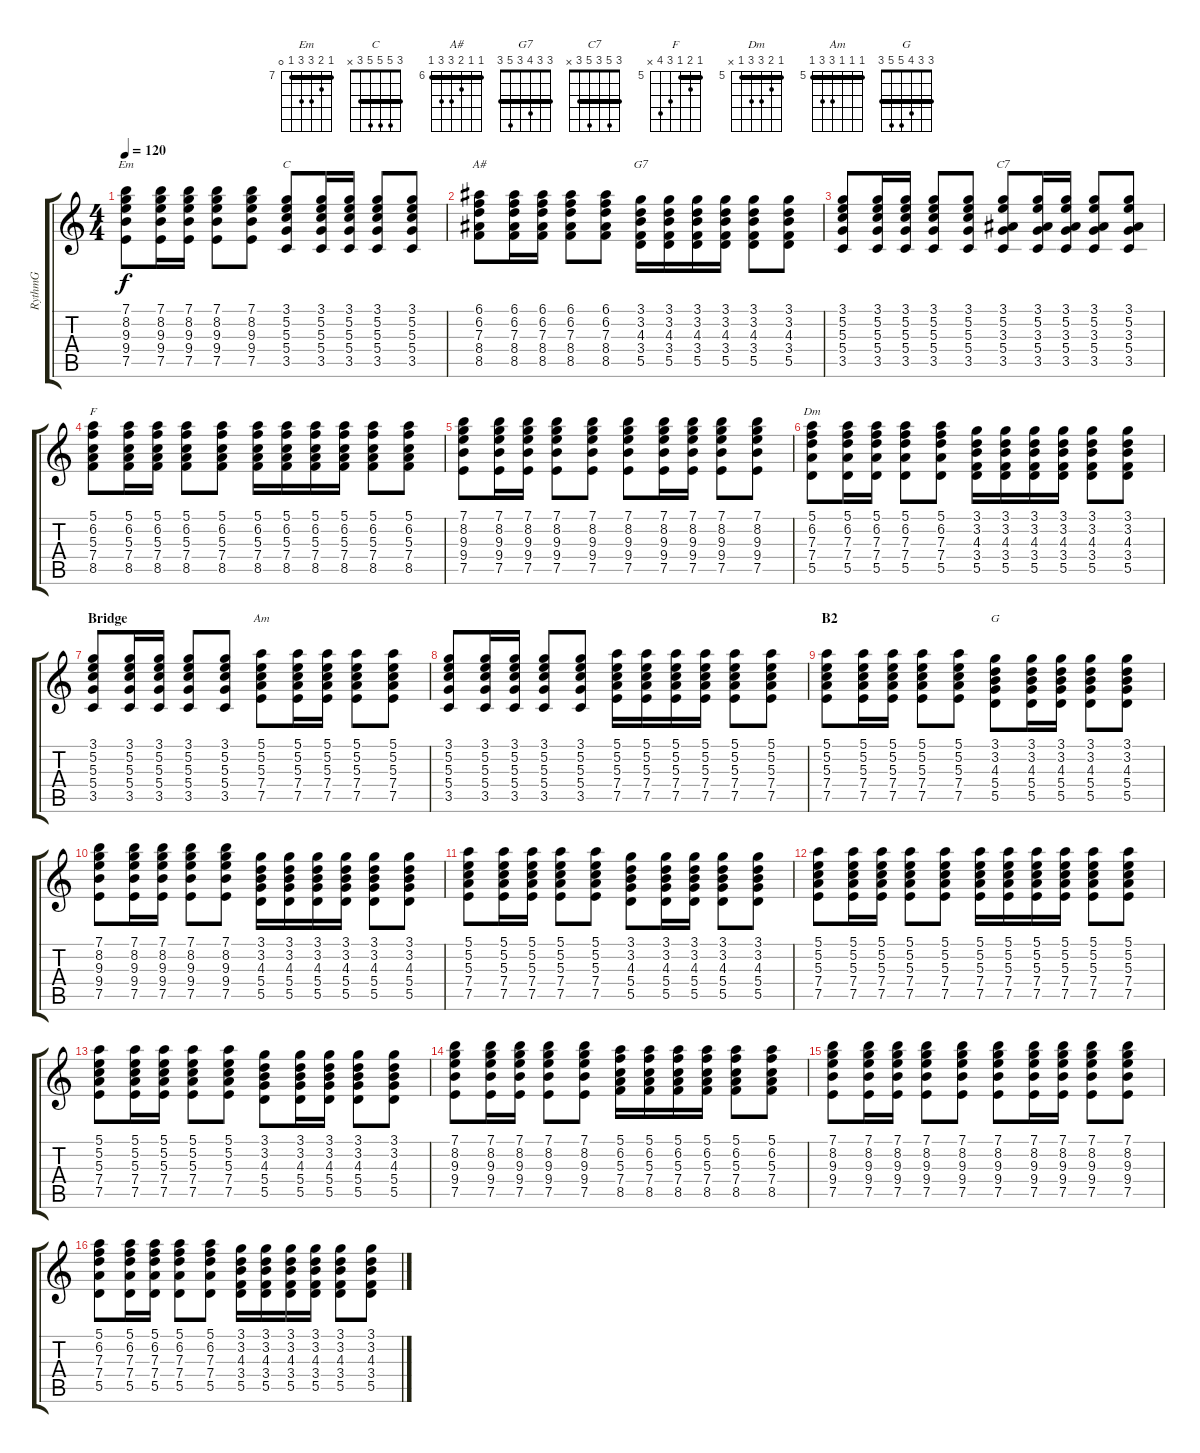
\track ("RythmG" "RythmG") {instrument acousticguitarnylon}
\staff {score tabs}
\tuning (E4 B3 G3 D3 A2 E2) {hide}
\chord ("Em" 7 8 9 9 7 0) {firstfret 7 barre 7}
\chord ("C" 3 5 5 5 3 x) {barre 3}
\chord ("A#" 6 6 7 8 8 6) {firstfret 6 barre 6}
\chord ("G7" 3 3 4 3 5 3) {barre 3}
\chord ("C7" 3 5 3 5 3 x) {barre 3}
\chord ("F" 5 6 5 7 8 x) {firstfret 5 barre 5}
\chord ("Dm" 5 6 7 7 5 x) {firstfret 5 barre 5}
\chord ("Am" 5 5 5 7 7 5) {firstfret 5 barre 5}
\chord ("G" 3 3 4 5 5 3) {barre 3}
\ts (4 4)
\tempo 120
\clef g2
\ks c
(7.1 8.2 9.3 9.4 7.5).8{ch "Em" dy f} (7.1 8.2 9.3 9.4 7.5).16 (7.1 8.2 9.3 9.4 7.5).16 (7.1 8.2 9.3 9.4 7.5).8 (7.1 8.2 9.3 9.4 7.5).8 (3.1 5.2 5.3 5.4 3.5).8{ch "C"} (3.1 5.2 5.3 5.4 3.5).16 (3.1 5.2 5.3 5.4 3.5).16 (3.1 5.2 5.3 5.4 3.5).8 (3.1 5.2 5.3 5.4 3.5).8 |
(6.1 6.2 7.3 8.4 8.5).8{ch "A#"} (6.1 6.2 7.3 8.4 8.5).16 (6.1 6.2 7.3 8.4 8.5).16 (6.1 6.2 7.3 8.4 8.5).8 (6.1 6.2 7.3 8.4 8.5).8 (3.1 3.2 4.3 3.4 5.5).16{ch "G7"} (3.1 3.2 4.3 3.4 5.5).16 (3.1 3.2 4.3 3.4 5.5).16 (3.1 3.2 4.3 3.4 5.5).16 (3.1 3.2 4.3 3.4 5.5).8 (3.1 3.2 4.3 3.4 5.5).8 |
(3.1 5.2 5.3 5.4 3.5).8 (3.1 5.2 5.3 5.4 3.5).16 (3.1 5.2 5.3 5.4 3.5).16 (3.1 5.2 5.3 5.4 3.5).8 (3.1 5.2 5.3 5.4 3.5).8 (3.1 5.2 3.3 5.4 3.5).8{ch "C7"} (3.1 5.2 3.3 5.4 3.5).16 (3.1 5.2 3.3 5.4 3.5).16 (3.1 5.2 3.3 5.4 3.5).8 (3.1 5.2 3.3 5.4 3.5).8 |
(5.1 6.2 5.3 7.4 8.5).8{ch "F"} (5.1 6.2 5.3 7.4 8.5).16 (5.1 6.2 5.3 7.4 8.5).16 (5.1 6.2 5.3 7.4 8.5).8 (5.1 6.2 5.3 7.4 8.5).8 (5.1 6.2 5.3 7.4 8.5).16 (5.1 6.2 5.3 7.4 8.5).16 (5.1 6.2 5.3 7.4 8.5).16 (5.1 6.2 5.3 7.4 8.5).16 (5.1 6.2 5.3 7.4 8.5).8 (5.1 6.2 5.3 7.4 8.5).8 |
(7.1 8.2 9.3 9.4 7.5).8 (7.1 8.2 9.3 9.4 7.5).16 (7.1 8.2 9.3 9.4 7.5).16 (7.1 8.2 9.3 9.4 7.5).8 (7.1 8.2 9.3 9.4 7.5).8 (7.1 8.2 9.3 9.4 7.5).8 (7.1 8.2 9.3 9.4 7.5).16 (7.1 8.2 9.3 9.4 7.5).16 (7.1 8.2 9.3 9.4 7.5).8 (7.1 8.2 9.3 9.4 7.5).8 |
(5.1 6.2 7.3 7.4 5.5).8{ch "Dm"} (5.1 6.2 7.3 7.4 5.5).16 (5.1 6.2 7.3 7.4 5.5).16 (5.1 6.2 7.3 7.4 5.5).8 (5.1 6.2 7.3 7.4 5.5).8 (3.1 3.2 4.3 3.4 5.5).16 (3.1 3.2 4.3 3.4 5.5).16 (3.1 3.2 4.3 3.4 5.5).16 (3.1 3.2 4.3 3.4 5.5).16 (3.1 3.2 4.3 3.4 5.5).8 (3.1 3.2 4.3 3.4 5.5).8 |
\section ("" "Bridge")
(3.1 5.2 5.3 5.4 3.5).8 (3.1 5.2 5.3 5.4 3.5).16 (3.1 5.2 5.3 5.4 3.5).16 (3.1 5.2 5.3 5.4 3.5).8 (3.1 5.2 5.3 5.4 3.5).8 (5.1 5.2 5.3 7.4 7.5).8{ch "Am"} (5.1 5.2 5.3 7.4 7.5).16 (5.1 5.2 5.3 7.4 7.5).16 (5.1 5.2 5.3 7.4 7.5).8 (5.1 5.2 5.3 7.4 7.5).8 |
(3.1 5.2 5.3 5.4 3.5).8 (3.1 5.2 5.3 5.4 3.5).16 (3.1 5.2 5.3 5.4 3.5).16 (3.1 5.2 5.3 5.4 3.5).8 (3.1 5.2 5.3 5.4 3.5).8 (5.1 5.2 5.3 7.4 7.5).16 (5.1 5.2 5.3 7.4 7.5).16 (5.1 5.2 5.3 7.4 7.5).16 (5.1 5.2 5.3 7.4 7.5).16 (5.1 5.2 5.3 7.4 7.5).8 (5.1 5.2 5.3 7.4 7.5).8 |
\section ("" "B2")
(5.1 5.2 5.3 7.4 7.5).8 (5.1 5.2 5.3 7.4 7.5).16 (5.1 5.2 5.3 7.4 7.5).16 (5.1 5.2 5.3 7.4 7.5).8 (5.1 5.2 5.3 7.4 7.5).8 (3.1 3.2 4.3 5.4 5.5).8{ch "G"} (3.1 3.2 4.3 5.4 5.5).16 (3.1 3.2 4.3 5.4 5.5).16 (3.1 3.2 4.3 5.4 5.5).8 (3.1 3.2 4.3 5.4 5.5).8 |
(7.1 8.2 9.3 9.4 7.5).8 (7.1 8.2 9.3 9.4 7.5).16 (7.1 8.2 9.3 9.4 7.5).16 (7.1 8.2 9.3 9.4 7.5).8 (7.1 8.2 9.3 9.4 7.5).8 (3.1 3.2 4.3 5.4 5.5).16 (3.1 3.2 4.3 5.4 5.5).16 (3.1 3.2 4.3 5.4 5.5).16 (3.1 3.2 4.3 5.4 5.5).16 (3.1 3.2 4.3 5.4 5.5).8 (3.1 3.2 4.3 5.4 5.5).8 |
(5.1 5.2 5.3 7.4 7.5).8 (5.1 5.2 5.3 7.4 7.5).16 (5.1 5.2 5.3 7.4 7.5).16 (5.1 5.2 5.3 7.4 7.5).8 (5.1 5.2 5.3 7.4 7.5).8 (3.1 3.2 4.3 5.4 5.5).8 (3.1 3.2 4.3 5.4 5.5).16 (3.1 3.2 4.3 5.4 5.5).16 (3.1 3.2 4.3 5.4 5.5).8 (3.1 3.2 4.3 5.4 5.5).8 |
(5.1 5.2 5.3 7.4 7.5).8 (5.1 5.2 5.3 7.4 7.5).16 (5.1 5.2 5.3 7.4 7.5).16 (5.1 5.2 5.3 7.4 7.5).8 (5.1 5.2 5.3 7.4 7.5).8 (5.1 5.2 5.3 7.4 7.5).16 (5.1 5.2 5.3 7.4 7.5).16 (5.1 5.2 5.3 7.4 7.5).16 (5.1 5.2 5.3 7.4 7.5).16 (5.1 5.2 5.3 7.4 7.5).8 (5.1 5.2 5.3 7.4 7.5).8 |
(5.1 5.2 5.3 7.4 7.5).8 (5.1 5.2 5.3 7.4 7.5).16 (5.1 5.2 5.3 7.4 7.5).16 (5.1 5.2 5.3 7.4 7.5).8 (5.1 5.2 5.3 7.4 7.5).8 (3.1 3.2 4.3 5.4 5.5).8 (3.1 3.2 4.3 5.4 5.5).16 (3.1 3.2 4.3 5.4 5.5).16 (3.1 3.2 4.3 5.4 5.5).8 (3.1 3.2 4.3 5.4 5.5).8 |
(7.1 8.2 9.3 9.4 7.5).8 (7.1 8.2 9.3 9.4 7.5).16 (7.1 8.2 9.3 9.4 7.5).16 (7.1 8.2 9.3 9.4 7.5).8 (7.1 8.2 9.3 9.4 7.5).8 (5.1 6.2 5.3 7.4 8.5).16 (5.1 6.2 5.3 7.4 8.5).16 (5.1 6.2 5.3 7.4 8.5).16 (5.1 6.2 5.3 7.4 8.5).16 (5.1 6.2 5.3 7.4 8.5).8 (5.1 6.2 5.3 7.4 8.5).8 |
(7.1 8.2 9.3 9.4 7.5).8 (7.1 8.2 9.3 9.4 7.5).16 (7.1 8.2 9.3 9.4 7.5).16 (7.1 8.2 9.3 9.4 7.5).8 (7.1 8.2 9.3 9.4 7.5).8 (7.1 8.2 9.3 9.4 7.5).8 (7.1 8.2 9.3 9.4 7.5).16 (7.1 8.2 9.3 9.4 7.5).16 (7.1 8.2 9.3 9.4 7.5).8 (7.1 8.2 9.3 9.4 7.5).8 |
(5.1 6.2 7.3 7.4 5.5).8 (5.1 6.2 7.3 7.4 5.5).16 (5.1 6.2 7.3 7.4 5.5).16 (5.1 6.2 7.3 7.4 5.5).8 (5.1 6.2 7.3 7.4 5.5).8 (3.1 3.2 4.3 3.4 5.5).16 (3.1 3.2 4.3 3.4 5.5).16 (3.1 3.2 4.3 3.4 5.5).16 (3.1 3.2 4.3 3.4 5.5).16 (3.1 3.2 4.3 3.4 5.5).8 (3.1 3.2 4.3 3.4 5.5).8
